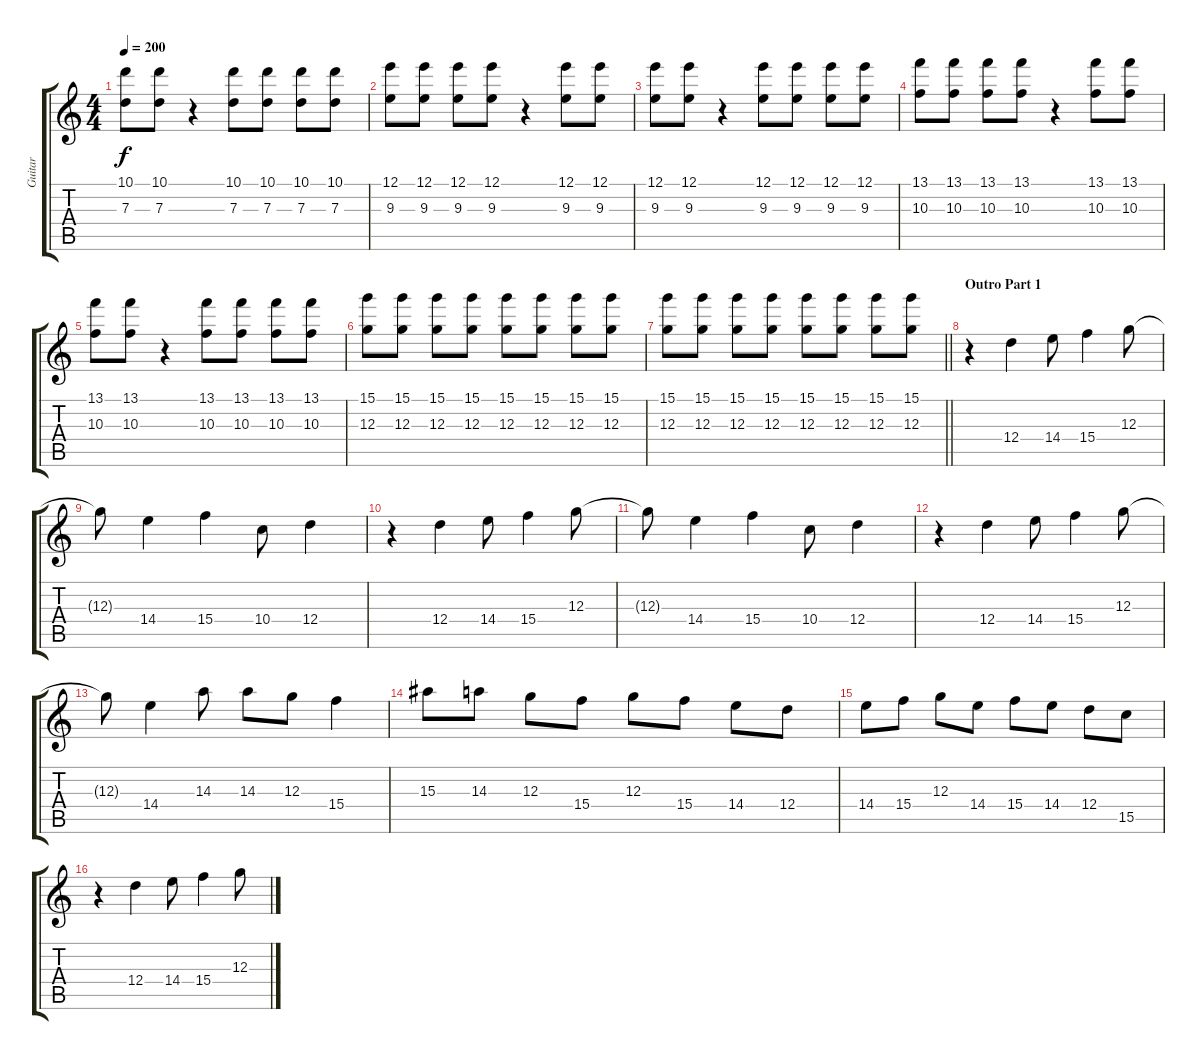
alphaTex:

\track ("Guitar" "Guitar") {instrument distortionguitar}
\staff {score tabs}
\tuning (E4 B3 G3 D3 A2 D2) {hide}
\ts (4 4)
\tempo 200
\clef g2
\ks c
(10.1 7.3).8{dy f} (10.1 7.3).8 r.4 (10.1 7.3).8 (10.1 7.3).8 (10.1 7.3).8 (10.1 7.3).8 |
(12.1 9.3).8 (12.1 9.3).8 (12.1 9.3).8 (12.1 9.3).8 r.4 (12.1 9.3).8 (12.1 9.3).8 |
(12.1 9.3).8 (12.1 9.3).8 r.4 (12.1 9.3).8 (12.1 9.3).8 (12.1 9.3).8 (12.1 9.3).8 |
(13.1 10.3).8 (13.1 10.3).8 (13.1 10.3).8 (13.1 10.3).8 r.4 (13.1 10.3).8 (13.1 10.3).8 |
(13.1 10.3).8 (13.1 10.3).8 r.4 (13.1 10.3).8 (13.1 10.3).8 (13.1 10.3).8 (13.1 10.3).8 |
(15.1 12.3).8 (15.1 12.3).8 (15.1 12.3).8 (15.1 12.3).8 (15.1 12.3).8 (15.1 12.3).8 (15.1 12.3).8 (15.1 12.3).8 |
\barLineRight lightlight
(15.1 12.3).8 (15.1 12.3).8 (15.1 12.3).8 (15.1 12.3).8 (15.1 12.3).8 (15.1 12.3).8 (15.1 12.3).8 (15.1 12.3).8 |
\section ("" "Outro Part 1")
r.4 12.4.4 14.4.8 15.4.4 12.3.8 |
12.3{t}.8 14.4.4 15.4.4 10.4.8 12.4.4 |
r.4 12.4.4 14.4.8 15.4.4 12.3.8 |
12.3{t}.8 14.4.4 15.4.4 10.4.8 12.4.4 |
r.4 12.4.4 14.4.8 15.4.4 12.3.8 |
12.3{t}.8 14.4.4 14.3.8 14.3.8 12.3.8 15.4.4 |
15.3.8 14.3.8 12.3.8 15.4.8 12.3.8 15.4.8 14.4.8 12.4.8 |
14.4.8 15.4.8 12.3.8 14.4.8 15.4.8 14.4.8 12.4.8 15.5.8 |
r.4 12.4.4 14.4.8 15.4.4 12.3.8
